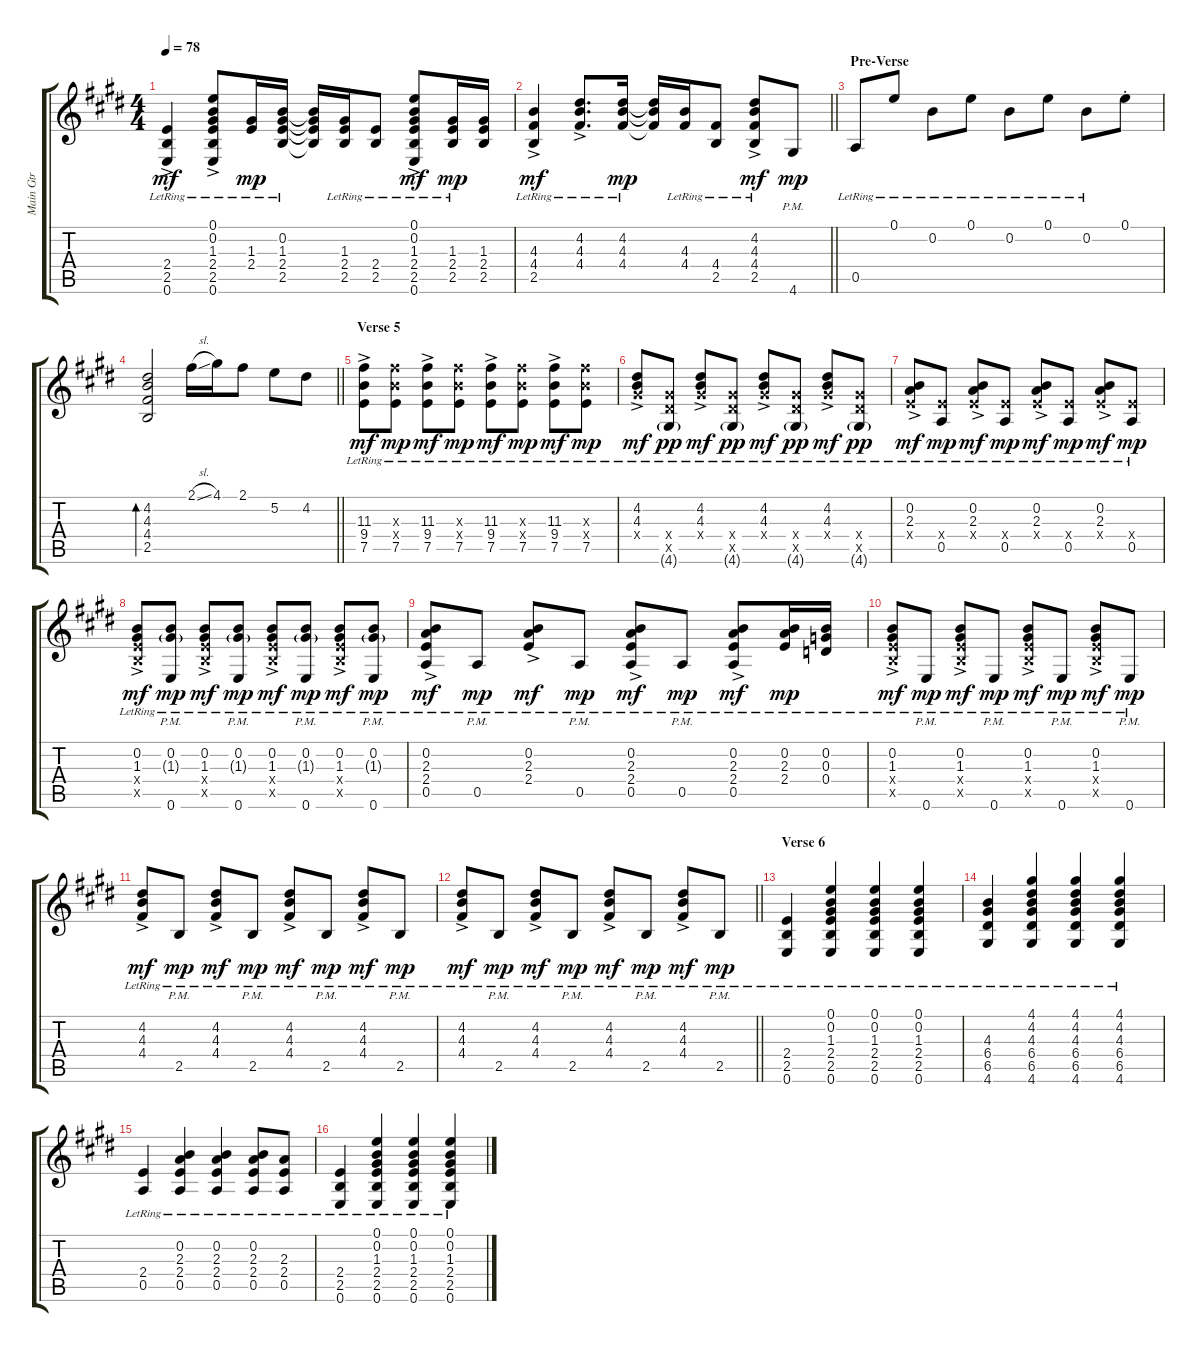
\track ("Main Gtr" "Main Gtr") {instrument acousticguitarsteel}
\staff {score tabs}
\tuning (E4 B3 G3 D3 A2 E2) {hide}
\ts (4 4)
\tempo 78
\clef g2
\ks e
(2.4{ac lr} 2.5{ac lr} 0.6{ac lr}).4{dy mf} (0.1{ac lr} 0.2{ac lr} 1.3{ac lr} 2.4{ac lr} 2.5{ac lr} 0.6{ac lr}).8 (1.3{lr} 2.4{lr}).16{dy mp} (0.2{lr} 1.3{lr} 2.4{lr} 2.5{lr}).16 (0.2{t} 1.3{t} 2.4{t} 2.5{t}).16 (1.3{lr} 2.4{lr} 2.5{lr}).16 (2.4{lr} 2.5{lr}).8 (0.1{ac lr} 0.2{ac lr} 1.3{ac lr} 2.4{ac lr} 2.5{ac lr} 0.6{ac lr}).8{dy mf} (1.3{lr} 2.4{lr} 2.5{lr}).16{dy mp} (1.3 2.4 2.5).16 |
\barLineRight lightlight
\ks c#minor
(4.3{ac lr} 4.4{ac lr} 2.5{ac lr}).4{dy mf} (4.2{ac lr} 4.3{ac lr} 4.4{ac lr}).8{d} (4.2{lr} 4.3{lr} 4.4{lr}).16{dy mp} (4.2{t} 4.3{t} 4.4{t}).16 (4.3{lr} 4.4{lr}).16 (4.4{lr} 2.5{lr}).8 (4.2{ac lr} 4.3{ac lr} 4.4{ac lr} 2.5{ac lr}).8{dy mf} 4.6{pm}.8{dy mp} |
\section ("" "Pre-Verse")
0.5{lr}.8 0.1{lr}.8 0.2{lr}.8 0.1{lr}.8 0.2{lr}.8 0.1{lr}.8 0.2{lr}.8 0.1{st}.8 |
\barLineRight lightlight
\ks e
(4.2 4.3 4.4 2.5).2{bd 30} 2.1{sl}.16 4.1.16 2.1.8 5.2.8 4.2.8 |
\section ("" "Verse 5")
\ks c#minor
(11.3{lr} 9.4{ac lr} 7.5{ac lr}).8{dy mf} (11.3{x} 9.4{x} 7.5{lr}).8{dy mp} (11.3{lr} 9.4{ac lr} 7.5{ac lr}).8{dy mf} (11.3{x} 9.4{x} 7.5{lr}).8{dy mp} (11.3{lr} 9.4{ac lr} 7.5{ac lr}).8{dy mf} (11.3{x} 9.4{x} 7.5{lr}).8{dy mp} (11.3{lr} 9.4{ac lr} 7.5{ac lr}).8{dy mf} (11.3{x} 9.4{x} 7.5{lr}).8{dy mp} |
(4.2{ac lr} 4.3{ac lr} 6.4{ac x}).8{dy mf} (6.4{x} 6.5{x} 4.6{g lr}).8{dy pp} (4.2{ac lr} 4.3{ac lr} 6.4{ac x}).8{dy mf} (6.4{x} 6.5{x} 4.6{g lr}).8{dy pp} (4.2{ac lr} 4.3{ac lr} 6.4{ac x}).8{dy mf} (6.4{x} 6.5{x} 4.6{g lr}).8{dy pp} (4.2{ac lr} 4.3{ac lr} 6.4{ac x}).8{dy mf} (6.4{x} 6.5{x} 4.6{g lr}).8{dy pp} |
(0.2{ac lr} 2.3{ac lr} 2.4{ac x}).8{dy mf} (2.4{x} 0.5{lr}).8{dy mp} (0.2{ac lr} 2.3{ac lr} 2.4{ac x}).8{dy mf} (2.4{x} 0.5{lr}).8{dy mp} (0.2{ac lr} 2.3{ac lr} 2.4{ac x}).8{dy mf} (2.4{x} 0.5{lr}).8{dy mp} (0.2{ac lr} 2.3{ac lr} 2.4{ac x}).8{dy mf} (2.4{x} 0.5{lr}).8{dy mp} |
\ks e
(0.2{ac lr} 1.3{ac lr} 2.4{ac x} 2.5{ac x}).8{dy mf} (0.2{pm lr} 1.3{g pm lr} 0.6{pm lr}).8{dy mp} (0.2{ac lr} 1.3{ac lr} 2.4{ac x} 2.5{ac x}).8{dy mf} (0.2{pm lr} 1.3{g pm lr} 0.6{pm lr}).8{dy mp} (0.2{ac lr} 1.3{ac lr} 2.4{ac x} 2.5{ac x}).8{dy mf} (0.2{pm lr} 1.3{g pm lr} 0.6{pm lr}).8{dy mp} (0.2{ac lr} 1.3{ac lr} 2.4{ac x} 2.5{ac x}).8{dy mf} (0.2{pm lr} 1.3{g pm lr} 0.6{pm lr}).8{dy mp} |
\ks c#minor
(0.2{ac lr} 2.3{ac lr} 2.4{ac lr} 0.5{ac lr}).8{dy mf} 0.5{pm lr}.8{dy mp} (0.2{ac lr} 2.3{ac lr} 2.4{ac lr}).8{dy mf} 0.5{pm lr}.8{dy mp} (0.2{ac lr} 2.3{ac lr} 2.4{ac lr} 0.5{ac lr}).8{dy mf} 0.5{pm lr}.8{dy mp} (0.2{ac lr} 2.3{ac lr} 2.4{ac lr} 0.5{ac lr}).8{dy mf} (0.2{lr} 2.3{lr} 2.4{lr}).16{dy mp} (0.2{lr} 0.3{lr} 0.4{lr}).16 |
(0.2{ac lr} 1.3{ac lr} 2.4{ac x} 2.5{ac x}).8{dy mf} 0.6{pm lr}.8{dy mp} (0.2{ac lr} 1.3{ac lr} 2.4{ac x} 2.5{ac x}).8{dy mf} 0.6{pm lr}.8{dy mp} (0.2{ac lr} 1.3{ac lr} 2.4{ac x} 2.5{ac x}).8{dy mf} 0.6{pm lr}.8{dy mp} (0.2{ac lr} 1.3{ac lr} 2.4{ac x} 2.5{ac x}).8{dy mf} 0.6{pm lr}.8{dy mp} |
\ks e
(4.2{ac lr} 4.3{ac lr} 4.4{ac lr}).8{dy mf} 2.5{pm lr}.8{dy mp} (4.2{ac lr} 4.3{ac lr} 4.4{ac lr}).8{dy mf} 2.5{pm lr}.8{dy mp} (4.2{ac lr} 4.3{ac lr} 4.4{ac lr}).8{dy mf} 2.5{pm lr}.8{dy mp} (4.2{ac lr} 4.3{ac lr} 4.4{ac lr}).8{dy mf} 2.5{pm lr}.8{dy mp} |
\barLineRight lightlight
\ks c#minor
(4.2{ac lr} 4.3{ac lr} 4.4{ac lr}).8{dy mf} 2.5{pm lr}.8{dy mp} (4.2{ac lr} 4.3{ac lr} 4.4{ac lr}).8{dy mf} 2.5{pm lr}.8{dy mp} (4.2{ac lr} 4.3{ac lr} 4.4{ac lr}).8{dy mf} 2.5{pm lr}.8{dy mp} (4.2{ac lr} 4.3{ac lr} 4.4{ac lr}).8{dy mf} 2.5{pm lr}.8{dy mp} |
\section ("" "Verse 6")
(2.4{lr} 2.5{lr} 0.6{lr}).4 (0.1{lr} 0.2{lr} 1.3{lr} 2.4{lr} 2.5{lr} 0.6{lr}).4 (0.1{lr} 0.2{lr} 1.3{lr} 2.4{lr} 2.5{lr} 0.6{lr}).4 (0.1{lr} 0.2{lr} 1.3{lr} 2.4{lr} 2.5{lr} 0.6{lr}).4 |
(4.3{lr} 6.4{lr} 6.5{lr} 4.6{lr}).4 (4.1{lr} 4.2{lr} 4.3{lr} 6.4{lr} 6.5{lr} 4.6{lr}).4 (4.1{lr} 4.2{lr} 4.3{lr} 6.4{lr} 6.5{lr} 4.6{lr}).4 (4.1{lr} 4.2{lr} 4.3{lr} 6.4{lr} 6.5{lr} 4.6{lr}).4 |
\ks e
(2.4{lr} 0.5{lr}).4 (0.2{lr} 2.3{lr} 2.4{lr} 0.5{lr}).4 (0.2{lr} 2.3{lr} 2.4{lr} 0.5{lr}).4 (0.2{lr} 2.3{lr} 2.4{lr} 0.5{lr}).8 (2.3{lr} 2.4{lr} 0.5{lr}).8 |
\ks c#minor
(2.4{lr} 2.5{lr} 0.6{lr}).4 (0.1{lr} 0.2{lr} 1.3{lr} 2.4{lr} 2.5{lr} 0.6{lr}).4 (0.1{lr} 0.2{lr} 1.3{lr} 2.4{lr} 2.5{lr} 0.6{lr}).4 (0.1{lr} 0.2{lr} 1.3{lr} 2.4{lr} 2.5{lr} 0.6{lr}).4
